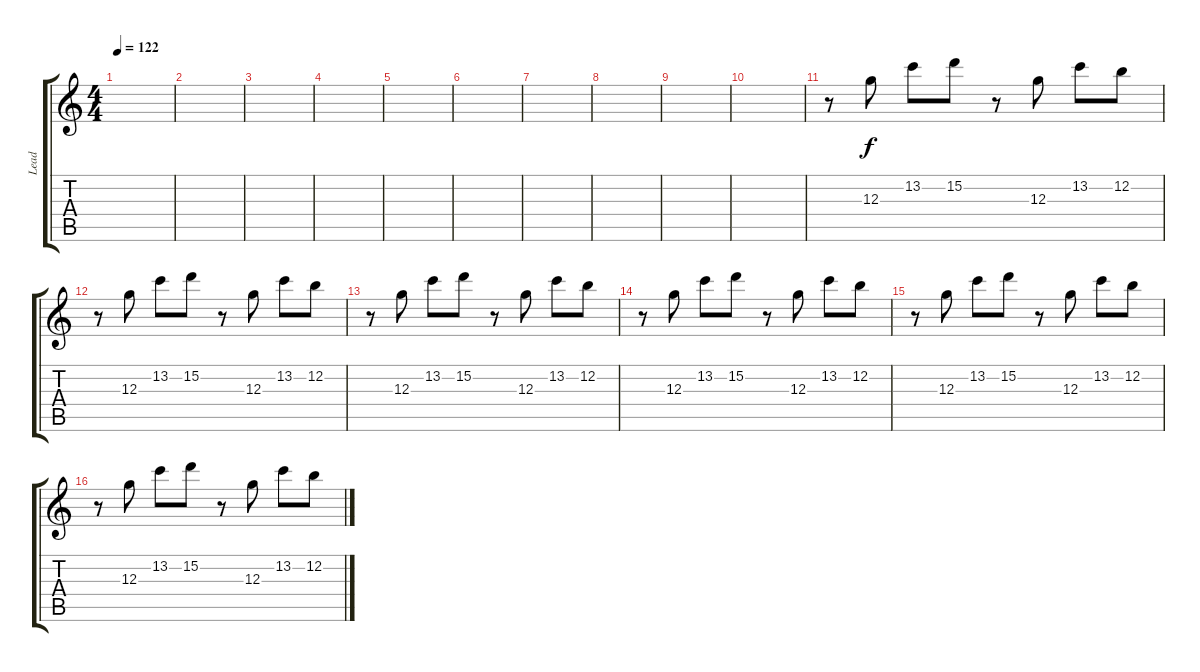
\track ("Lead" "Lead") {instrument distortionguitar}
\staff {score tabs}
\tuning (E4 B3 G3 D3 A2 E2) {hide}
\ts (4 4)
\tempo 122
\clef g2
\ks c
|
|
|
|
|
|
|
|
|
|
r.8 12.3.8 13.2.8 15.2.8 r.8 12.3.8 13.2.8 12.2.8 |
r.8 12.3.8 13.2.8 15.2.8 r.8 12.3.8 13.2.8 12.2.8 |
r.8 12.3.8 13.2.8 15.2.8 r.8 12.3.8 13.2.8 12.2.8 |
r.8 12.3.8 13.2.8 15.2.8 r.8 12.3.8 13.2.8 12.2.8 |
r.8 12.3.8 13.2.8 15.2.8 r.8 12.3.8 13.2.8 12.2.8 |
r.8 12.3.8 13.2.8 15.2.8 r.8 12.3.8 13.2.8 12.2.8
